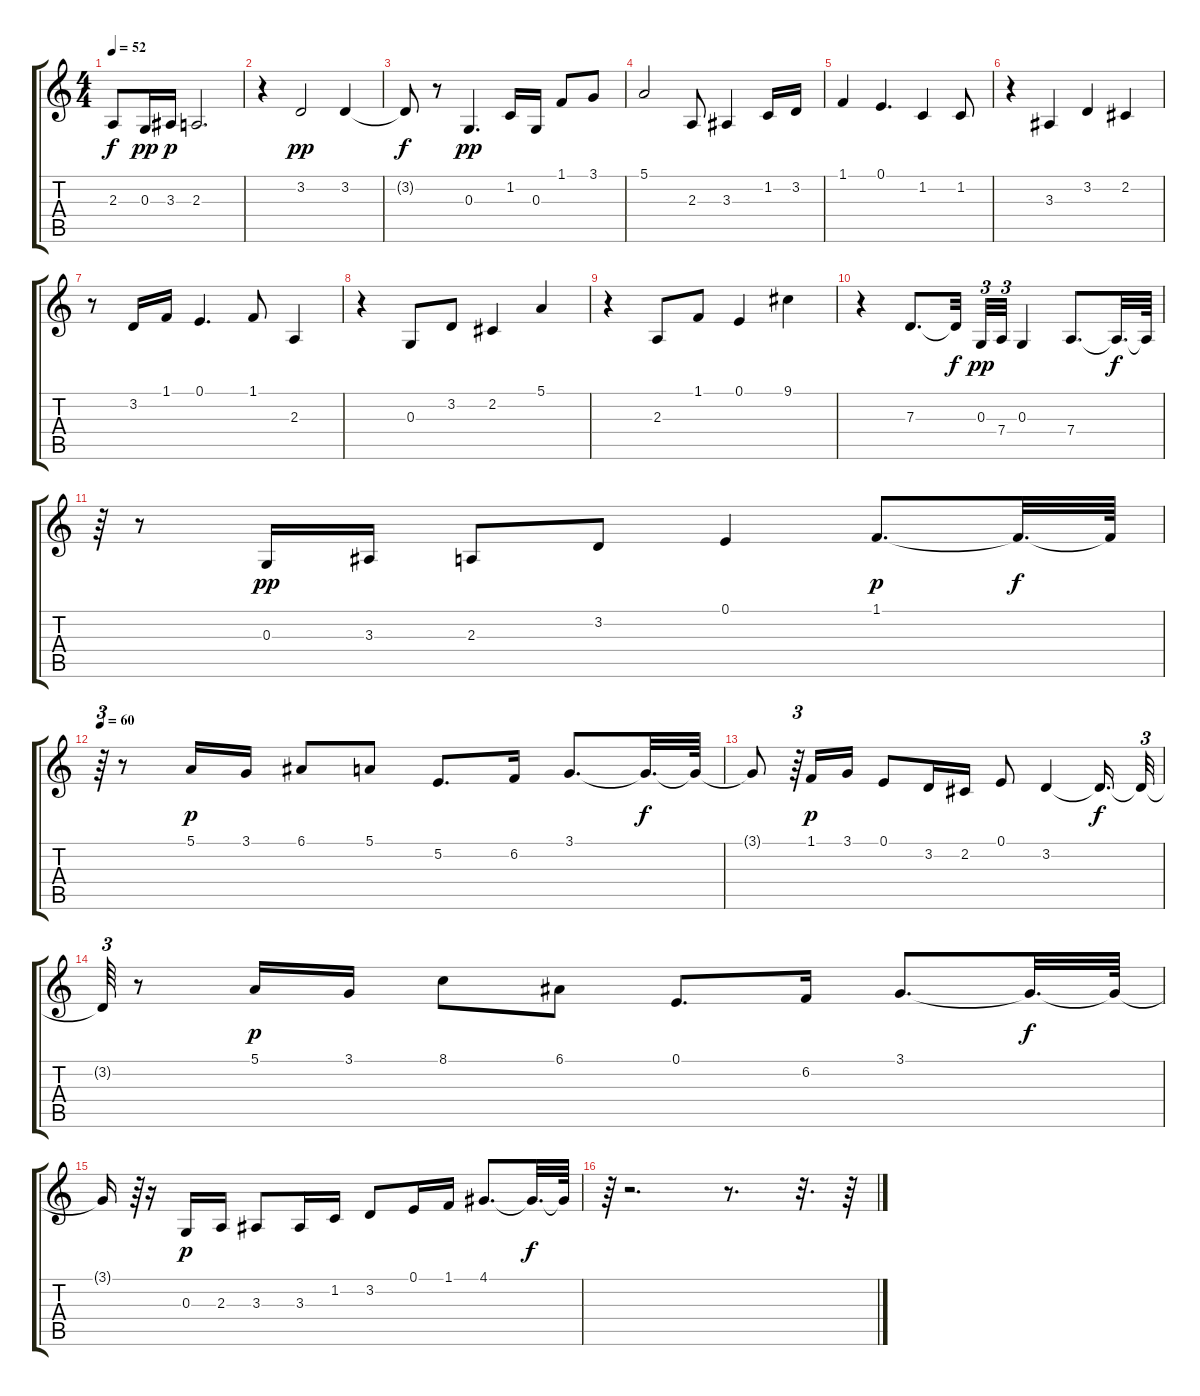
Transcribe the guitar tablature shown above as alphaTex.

\track "" {instrument englishhorn}
\staff {score tabs}
\tuning (E4 B3 G3 D3 A2 E2) {hide}
\ts (4 4)
\tempo 52
\clef g2
\ks c
2.3{t}.8{dy f} 0.3.16{dy pp} 3.3.16{dy p} 2.3.2{d} |
r.4 3.2.2{dy pp} 3.2.4 |
3.2{t}.8{dy f} r.8 0.3.4{d dy pp} 1.2.16 0.3.16 1.1.8 3.1.8 |
5.1.2 2.3.8 3.3.4 1.2.16 3.2.16 |
1.1.4 0.1.4{d} 1.2.4 1.2.8 |
r.4 3.3.4 3.2.4 2.2.4 |
r.8 3.2.16 1.1.16 0.1.4{d} 1.1.8 2.3.4 |
r.4 0.3.8 3.2.8 2.2.4 5.1.4 |
r.4 2.3.8 1.1.8 0.1.4 9.1.4 |
r.4 7.3.8{d} 7.3{t}.32{dy f} 0.3.32{tu (3 2) dy pp} 7.4.32{tu (3 2)} 0.3.4 7.4.8{d} 7.4{t}.32{d dy f} 7.4{t}.64 |
r.64{tu (3 2)} r.8 0.3.16{dy pp} 3.3.16 2.3.8 3.2.8 0.1.4 1.1.8{d dy p} 1.1{t}.32{d dy f} 1.1{t}.64 |
\tempo 60
r.64{tu (3 2)} r.8 5.1.16{dy p} 3.1.16 6.1.8 5.1.8 5.2.8{d} 6.2.16 3.1.8{d} 3.1{t}.32{d dy f} 3.1{t}.64 |
3.1{t}.8 r.64{tu (3 2)} 1.1.16{dy p} 3.1.16 0.1.8 3.2.16 2.2.16 0.1.8 3.2.4 3.2{t}.16{d dy f} 3.2{t}.32{tu (3 2)} |
3.2{t}.64{tu (3 2)} r.8 5.1.16{dy p} 3.1.16 8.1.8 6.1.8 0.1.8{d} 6.2.16 3.1.8{d} 3.1{t}.32{d dy f} 3.1{t}.64 |
3.1{t}.16 r.64{tu (3 2)} r.16 0.3.16{dy p} 2.3.16 3.3.8 3.3.16 1.2.16 3.2.8 0.1.16 1.1.16 4.1.8{d} 4.1{t}.32{d dy f} 4.1{t}.64 |
r.64{tu (3 2)} r.2{d} r.8{d} r.32{d} r.64
